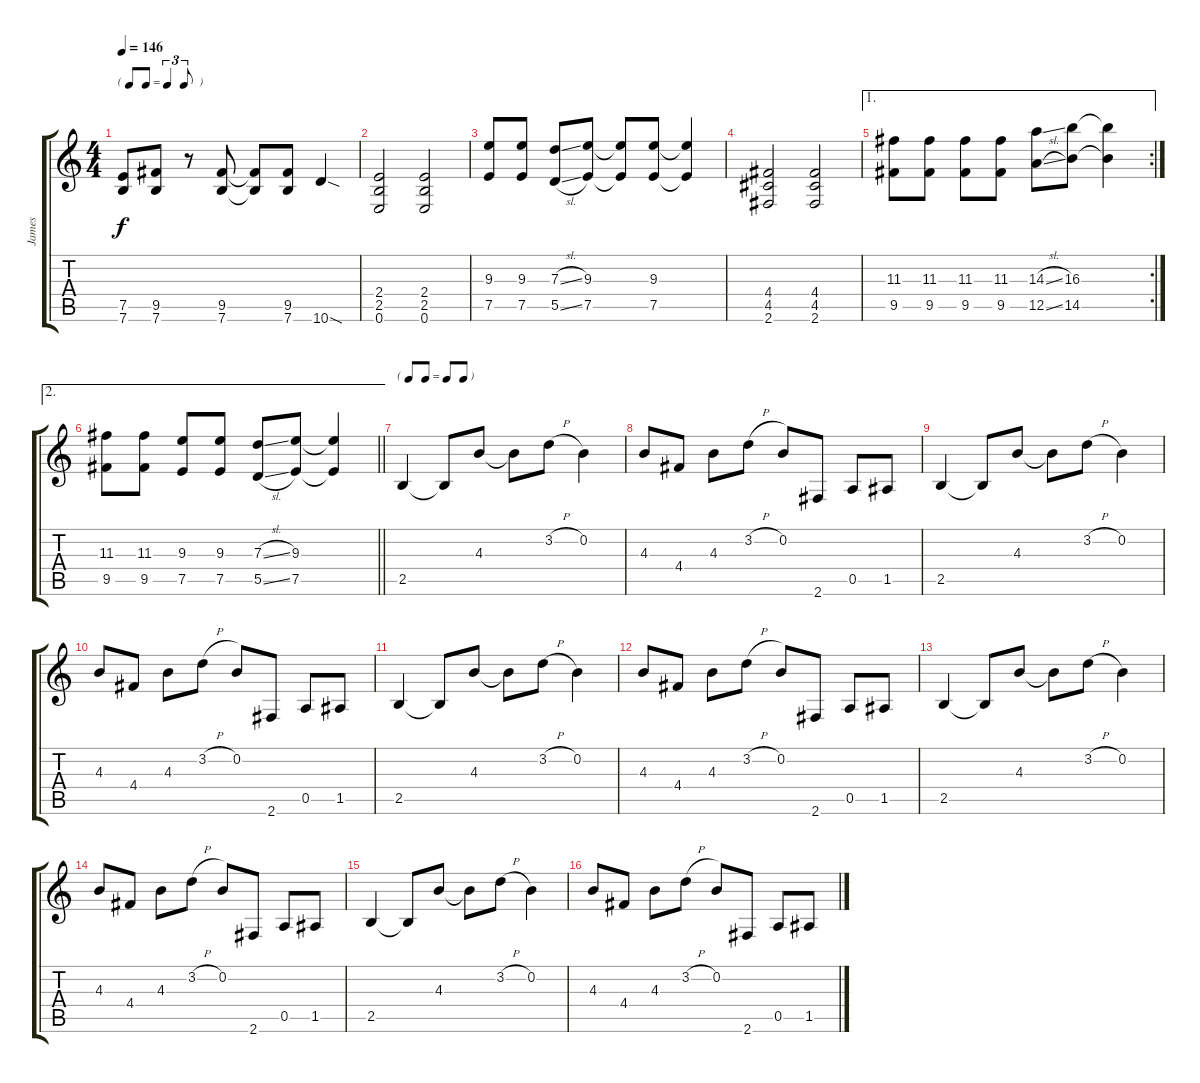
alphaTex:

\track ("James" "James") {instrument overdrivenguitar}
\staff {score tabs}
\tuning (E4 B3 G3 D3 A2 E2) {hide}
\ts (4 4)
\tf triplet8th
\tempo 146
\clef g2
\ks c
(7.5 7.6).8{dy f} (9.5 7.6).8 r.8 (9.5 7.6).8 (9.5{t} 7.6{t}).8 (9.5 7.6).8 10.6{sod}.4 |
(2.4 2.5 0.6).2 (2.4 2.5 0.6).2 |
(9.3 7.5).8 (9.3 7.5).8 (7.3{sl} 5.5{sl}).8 (9.3 7.5).8 (9.3{t} 7.5{t}).8 (9.3 7.5).8 (9.3{t} 7.5{t}).4 |
(4.4 4.5 2.6).2 (4.4 4.5 2.6).2 |
\ae 1
\rc 2
(11.3 9.5).8 (11.3 9.5).8 (11.3 9.5).8 (11.3 9.5).8 (14.3{sl} 12.5{sl}).8 (16.3 14.5).8 (16.3{t} 14.5{t}).4 |
\ae 2
\barLineRight lightlight
(11.3 9.5).8 (11.3 9.5).8 (9.3 7.5).8 (9.3 7.5).8 (7.3{sl} 5.5{sl}).8 (9.3 7.5).8 (9.3{t} 7.5{t}).4 |
\tf none
2.5.4 2.5{t}.8 4.3.8 4.3{t}.8 3.2{h}.8 0.2.4 |
4.3.8 4.4.8 4.3.8 3.2{h}.8 0.2.8 2.6.8 0.5.8 1.5.8 |
2.5.4 2.5{t}.8 4.3.8 4.3{t}.8 3.2{h}.8 0.2.4 |
4.3.8 4.4.8 4.3.8 3.2{h}.8 0.2.8 2.6.8 0.5.8 1.5.8 |
2.5.4 2.5{t}.8 4.3.8 4.3{t}.8 3.2{h}.8 0.2.4 |
4.3.8 4.4.8 4.3.8 3.2{h}.8 0.2.8 2.6.8 0.5.8 1.5.8 |
2.5.4 2.5{t}.8 4.3.8 4.3{t}.8 3.2{h}.8 0.2.4 |
4.3.8 4.4.8 4.3.8 3.2{h}.8 0.2.8 2.6.8 0.5.8 1.5.8 |
2.5.4 2.5{t}.8 4.3.8 4.3{t}.8 3.2{h}.8 0.2.4 |
4.3.8 4.4.8 4.3.8 3.2{h}.8 0.2.8 2.6.8 0.5.8 1.5.8
